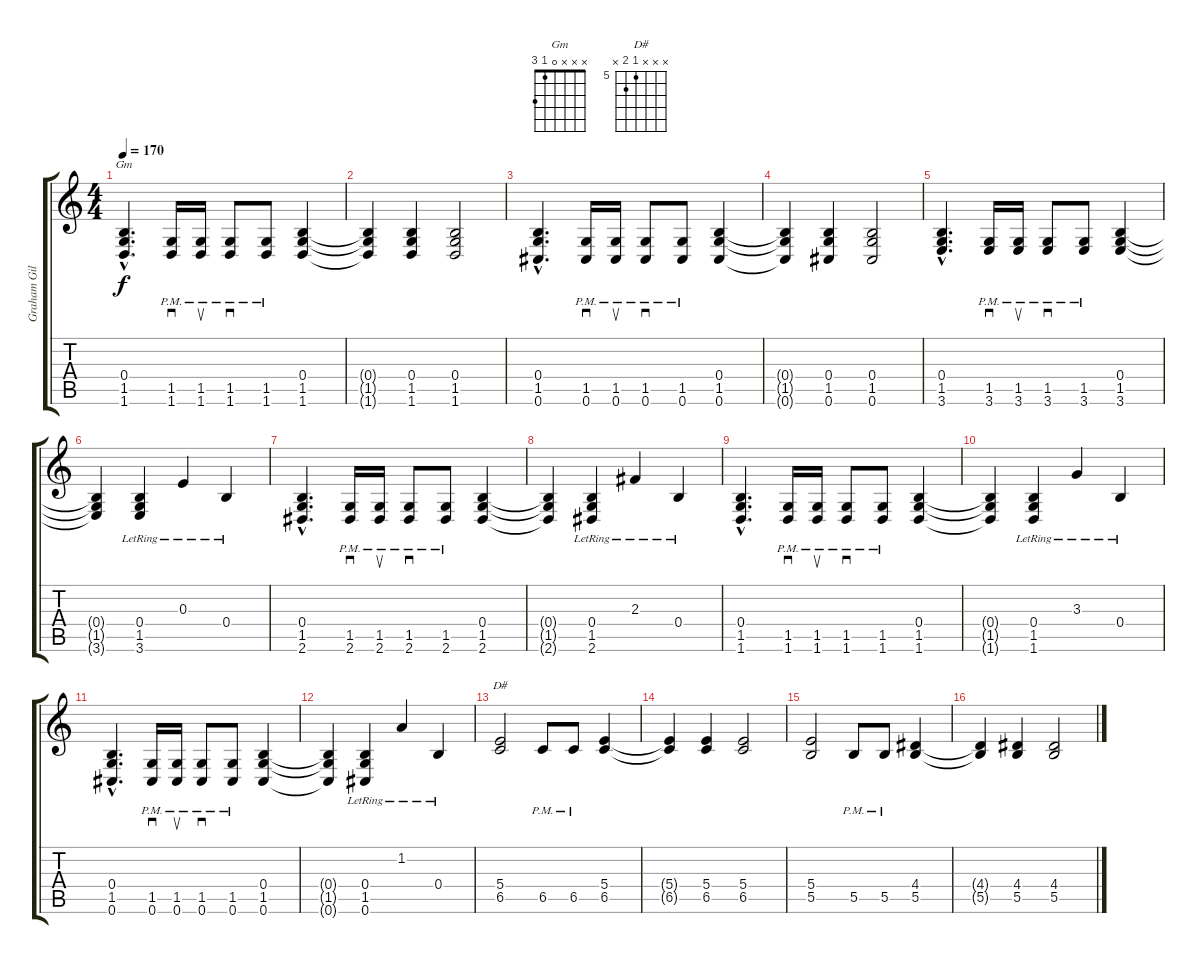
\track ("Graham Gillespie (Guitar)" "Graham Gil") {instrument distortionguitar}
\staff {score tabs}
\tuning (Db4 Ab3 E3 B2 Gb2 Db2) {hide}
\chord ("Gm" x x x 0 1 3)
\chord ("D#" x x x 5 6 x) {firstfret 5}
\ts (4 4)
\tempo 170
\clef g2
\ks c
(0.4{hac} 1.5{hac} 1.6{hac}).4{d ch "Gm" dy f} (1.5{pm} 1.6{pm}).16{sd} (1.5{pm} 1.6{pm}).16{su} (1.5{pm} 1.6{pm}).8{sd} (1.5{pm} 1.6{pm}).8 (0.4 1.5 1.6).4 |
(0.4{t} 1.5{t} 1.6{t}).4 (0.4 1.5 1.6).4 (0.4 1.5 1.6).2 |
(0.4{hac} 1.5{hac} 0.6{hac}).4{d} (1.5{pm} 0.6{pm}).16{sd} (1.5{pm} 0.6{pm}).16{su} (1.5{pm} 0.6{pm}).8{sd} (1.5{pm} 0.6{pm}).8 (0.4 1.5 0.6).4 |
(0.4{t} 1.5{t} 0.6{t}).4 (0.4 1.5 0.6).4 (0.4 1.5 0.6).2 |
(0.4{hac} 1.5{hac} 3.6{hac}).4{d} (1.5{pm} 3.6{pm}).16{sd} (1.5{pm} 3.6{pm}).16{su} (1.5{pm} 3.6{pm}).8{sd} (1.5{pm} 3.6{pm}).8 (0.4 1.5 3.6).4 |
(0.4{t} 1.5{t} 3.6{t}).4 (0.4{lr} 1.5{lr} 3.6{lr}).4 0.3{lr}.4 0.4{lr}.4 |
(0.4{hac} 1.5{hac} 2.6{hac}).4{d} (1.5{pm} 2.6{pm}).16{sd} (1.5{pm} 2.6{pm}).16{su} (1.5{pm} 2.6{pm}).8{sd} (1.5{pm} 2.6{pm}).8 (0.4 1.5 2.6).4 |
(0.4{t} 1.5{t} 2.6{t}).4 (0.4{lr} 1.5{lr} 2.6{lr}).4 2.3{lr}.4 0.4{lr}.4 |
(0.4{hac} 1.5{hac} 1.6{hac}).4{d} (1.5{pm} 1.6{pm}).16{sd} (1.5{pm} 1.6{pm}).16{su} (1.5{pm} 1.6{pm}).8{sd} (1.5{pm} 1.6{pm}).8 (0.4 1.5 1.6).4 |
(0.4{t} 1.5{t} 1.6{t}).4 (0.4{lr} 1.5{lr} 1.6{lr}).4 3.3{lr}.4 0.4{lr}.4 |
(0.4{hac} 1.5{hac} 0.6{hac}).4{d} (1.5{pm} 0.6{pm}).16{sd} (1.5{pm} 0.6{pm}).16{su} (1.5{pm} 0.6{pm}).8{sd} (1.5{pm} 0.6{pm}).8 (0.4 1.5 0.6).4 |
(0.4{t} 1.5{t} 0.6{t}).4 (0.4{lr} 1.5{lr} 0.6{lr}).4 1.2{lr}.4 0.4{lr}.4 |
(5.4 6.5).2{ch "D#"} 6.5{pm}.8 6.5{pm}.8 (5.4 6.5).4 |
(5.4{t} 6.5{t}).4 (5.4 6.5).4 (5.4 6.5).2 |
(5.4 5.5).2 5.5{pm}.8 5.5{pm}.8 (4.4 5.5).4 |
(4.4{t} 5.5{t}).4 (4.4 5.5).4 (4.4 5.5).2
